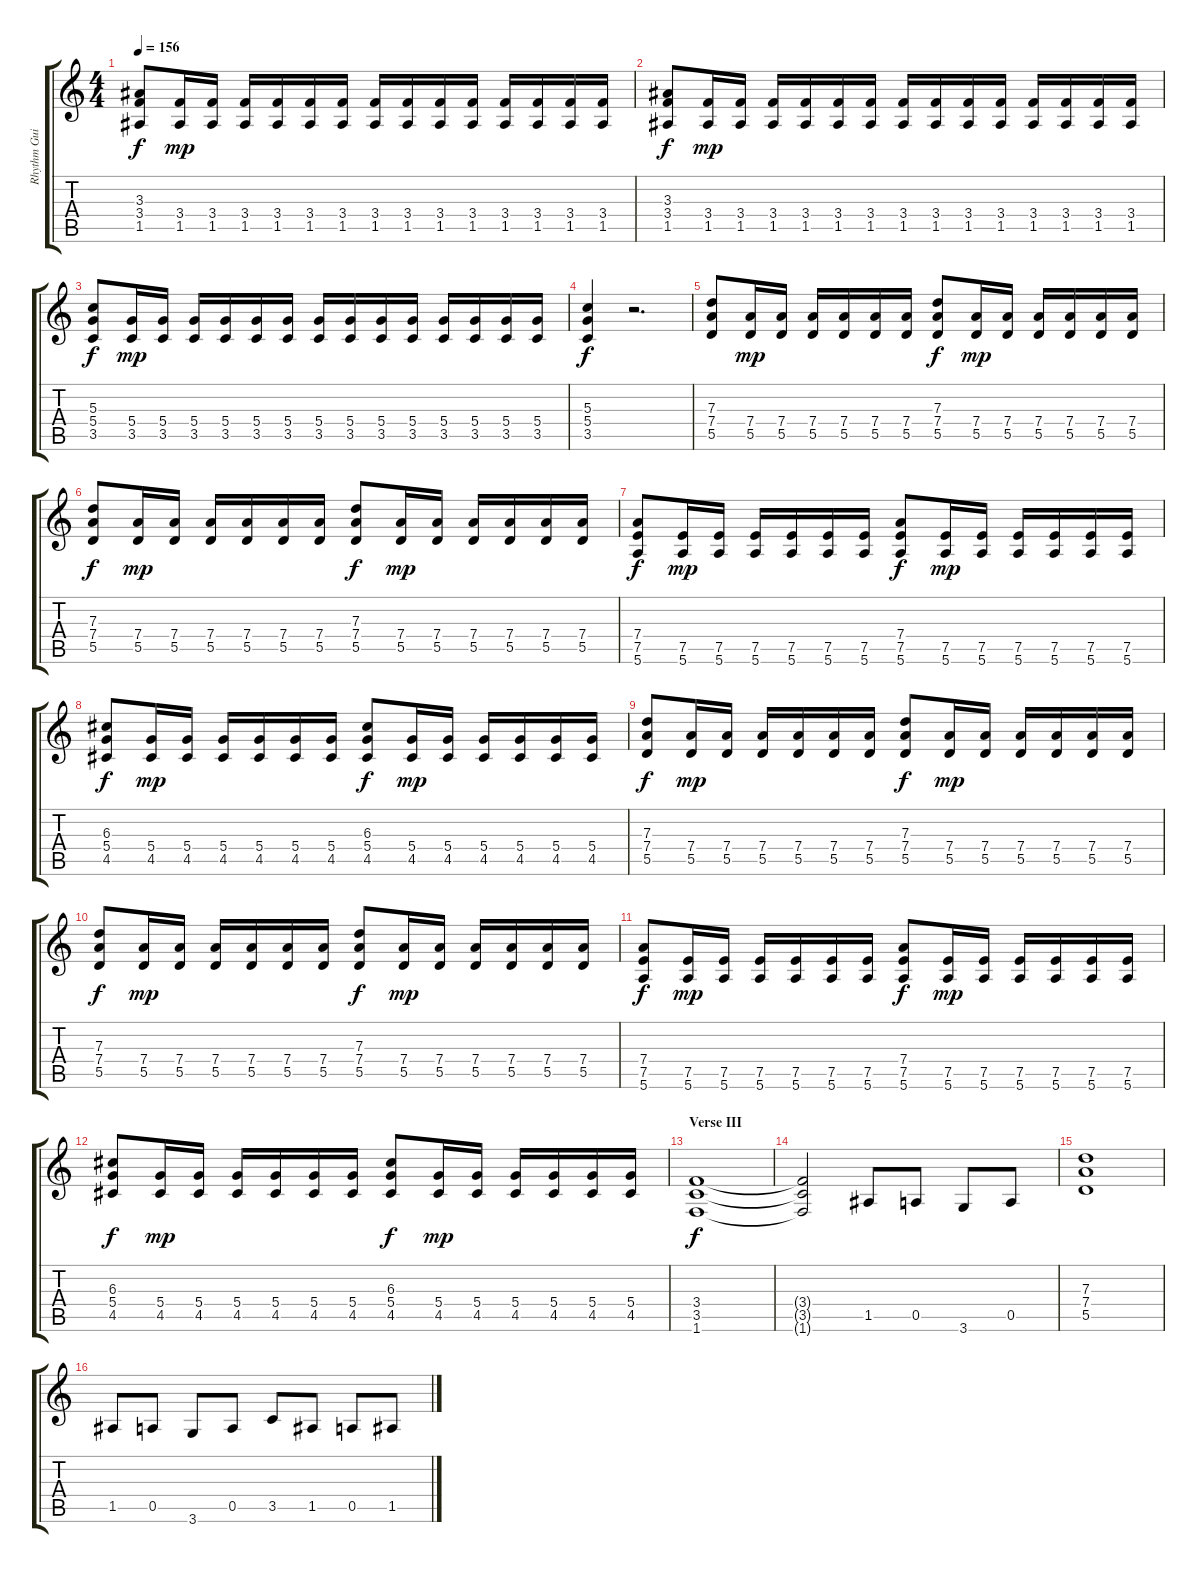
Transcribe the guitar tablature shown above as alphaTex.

\track ("Rhythm Guitar" "Rhythm Gui") {instrument distortionguitar}
\staff {score tabs}
\tuning (E4 B3 G3 D3 A2 E2) {hide}
\ts (4 4)
\tempo 156
\clef g2
\ks c
(3.3 3.4 1.5).8{dy f} (3.4 1.5).16{dy mp} (3.4 1.5).16 (3.4 1.5).16 (3.4 1.5).16 (3.4 1.5).16 (3.4 1.5).16 (3.4 1.5).16 (3.4 1.5).16 (3.4 1.5).16 (3.4 1.5).16 (3.4 1.5).16 (3.4 1.5).16 (3.4 1.5).16 (3.4 1.5).16 |
(3.3 3.4 1.5).8{dy f} (3.4 1.5).16{dy mp} (3.4 1.5).16 (3.4 1.5).16 (3.4 1.5).16 (3.4 1.5).16 (3.4 1.5).16 (3.4 1.5).16 (3.4 1.5).16 (3.4 1.5).16 (3.4 1.5).16 (3.4 1.5).16 (3.4 1.5).16 (3.4 1.5).16 (3.4 1.5).16 |
(5.3 5.4 3.5).8{dy f} (5.4 3.5).16{dy mp} (5.4 3.5).16 (5.4 3.5).16 (5.4 3.5).16 (5.4 3.5).16 (5.4 3.5).16 (5.4 3.5).16 (5.4 3.5).16 (5.4 3.5).16 (5.4 3.5).16 (5.4 3.5).16 (5.4 3.5).16 (5.4 3.5).16 (5.4 3.5).16 |
(5.3 5.4 3.5).4{dy f} r.2{d} |
\section ("" "")
(7.3 7.4 5.5).8 (7.4 5.5).16{dy mp} (7.4 5.5).16 (7.4 5.5).16 (7.4 5.5).16 (7.4 5.5).16 (7.4 5.5).16 (7.3 7.4 5.5).8{dy f} (7.4 5.5).16{dy mp} (7.4 5.5).16 (7.4 5.5).16 (7.4 5.5).16 (7.4 5.5).16 (7.4 5.5).16 |
(7.3 7.4 5.5).8{dy f} (7.4 5.5).16{dy mp} (7.4 5.5).16 (7.4 5.5).16 (7.4 5.5).16 (7.4 5.5).16 (7.4 5.5).16 (7.3 7.4 5.5).8{dy f} (7.4 5.5).16{dy mp} (7.4 5.5).16 (7.4 5.5).16 (7.4 5.5).16 (7.4 5.5).16 (7.4 5.5).16 |
(7.4 7.5 5.6).8{dy f} (7.5 5.6).16{dy mp} (7.5 5.6).16 (7.5 5.6).16 (7.5 5.6).16 (7.5 5.6).16 (7.5 5.6).16 (7.4 7.5 5.6).8{dy f} (7.5 5.6).16{dy mp} (7.5 5.6).16 (7.5 5.6).16 (7.5 5.6).16 (7.5 5.6).16 (7.5 5.6).16 |
(6.3 5.4 4.5).8{dy f} (5.4 4.5).16{dy mp} (5.4 4.5).16 (5.4 4.5).16 (5.4 4.5).16 (5.4 4.5).16 (5.4 4.5).16 (6.3 5.4 4.5).8{dy f} (5.4 4.5).16{dy mp} (5.4 4.5).16 (5.4 4.5).16 (5.4 4.5).16 (5.4 4.5).16 (5.4 4.5).16 |
(7.3 7.4 5.5).8{dy f} (7.4 5.5).16{dy mp} (7.4 5.5).16 (7.4 5.5).16 (7.4 5.5).16 (7.4 5.5).16 (7.4 5.5).16 (7.3 7.4 5.5).8{dy f} (7.4 5.5).16{dy mp} (7.4 5.5).16 (7.4 5.5).16 (7.4 5.5).16 (7.4 5.5).16 (7.4 5.5).16 |
(7.3 7.4 5.5).8{dy f} (7.4 5.5).16{dy mp} (7.4 5.5).16 (7.4 5.5).16 (7.4 5.5).16 (7.4 5.5).16 (7.4 5.5).16 (7.3 7.4 5.5).8{dy f} (7.4 5.5).16{dy mp} (7.4 5.5).16 (7.4 5.5).16 (7.4 5.5).16 (7.4 5.5).16 (7.4 5.5).16 |
(7.4 7.5 5.6).8{dy f} (7.5 5.6).16{dy mp} (7.5 5.6).16 (7.5 5.6).16 (7.5 5.6).16 (7.5 5.6).16 (7.5 5.6).16 (7.4 7.5 5.6).8{dy f} (7.5 5.6).16{dy mp} (7.5 5.6).16 (7.5 5.6).16 (7.5 5.6).16 (7.5 5.6).16 (7.5 5.6).16 |
(6.3 5.4 4.5).8{dy f} (5.4 4.5).16{dy mp} (5.4 4.5).16 (5.4 4.5).16 (5.4 4.5).16 (5.4 4.5).16 (5.4 4.5).16 (6.3 5.4 4.5).8{dy f} (5.4 4.5).16{dy mp} (5.4 4.5).16 (5.4 4.5).16 (5.4 4.5).16 (5.4 4.5).16 (5.4 4.5).16 |
\section ("" "Verse III")
(3.4 3.5 1.6).1{dy f} |
(3.4{t} 3.5{t} 1.6{t}).2 1.5.8 0.5.8 3.6.8 0.5.8 |
(7.3 7.4 5.5).1 |
1.5.8 0.5.8 3.6.8 0.5.8 3.5.8 1.5.8 0.5.8 1.5.8
